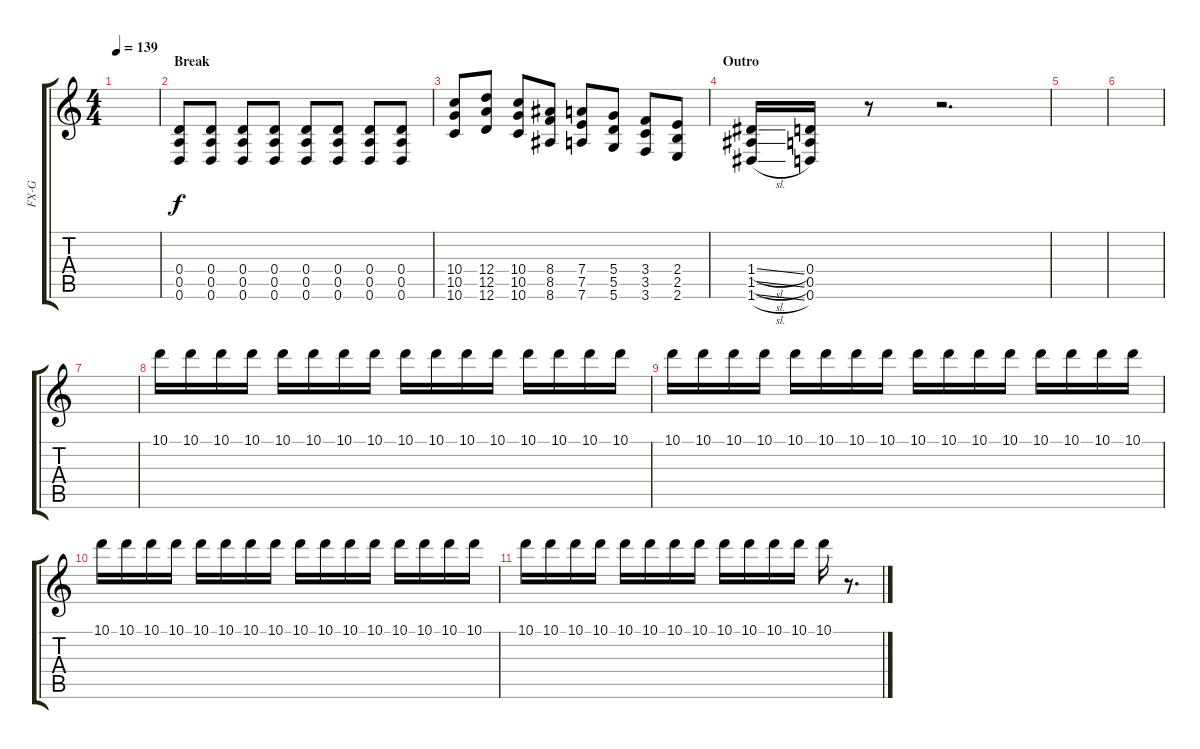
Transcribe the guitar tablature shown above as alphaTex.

\track ("FX-G" "FX-G") {instrument guitarharmonics}
\staff {score tabs}
\tuning (E4 B3 G3 D3 A2 D2) {hide}
\ts (4 4)
\tempo 139
\clef g2
\ks c
|
\section ("" "Break")
(0.4 0.5 0.6).8{volume 13 balance 16 instrument overdrivenguitar} (0.4 0.5 0.6).8 (0.4 0.5 0.6).8 (0.4 0.5 0.6).8 (0.4 0.5 0.6).8 (0.4 0.5 0.6).8 (0.4 0.5 0.6).8 (0.4 0.5 0.6).8 |
(10.4 10.5 10.6).8 (12.4 12.5 12.6).8 (10.4 10.5 10.6).8 (8.4 8.5 8.6).8 (7.4 7.5 7.6).8 (5.4 5.5 5.6).8 (3.4 3.5 3.6).8 (2.4 2.5 2.6).8 |
\section ("" "Outro")
(1.4{sl} 1.5{sl} 1.6{sl}).16 (0.4 0.5 0.6).16 r.8 r.2{d} |
|
|
|
10.1.16{volume 8 balance 0 instrument guitarharmonics} 10.1.16{balance 16} 10.1.16{balance 0} 10.1.16{balance 16} 10.1.16{balance 0} 10.1.16{balance 16} 10.1.16{balance 0} 10.1.16{balance 16} 10.1.16{balance 0} 10.1.16{balance 16} 10.1.16{balance 0} 10.1.16{balance 16} 10.1.16{balance 0} 10.1.16{balance 16} 10.1.16{balance 0} 10.1.16{balance 16} |
10.1.16{balance 0} 10.1.16{balance 16} 10.1.16{balance 0} 10.1.16{balance 16} 10.1.16{balance 0} 10.1.16{balance 16} 10.1.16{balance 0} 10.1.16{balance 16} 10.1.16{balance 0} 10.1.16{balance 16} 10.1.16{balance 0} 10.1.16{balance 16} 10.1.16{balance 0} 10.1.16{balance 16} 10.1.16{balance 0} 10.1.16{balance 16} |
10.1.16{balance 0} 10.1.16{balance 16} 10.1.16{balance 0} 10.1.16{balance 16} 10.1.16{balance 0} 10.1.16{balance 16} 10.1.16{balance 0} 10.1.16{balance 16} 10.1.16{balance 0} 10.1.16{balance 16} 10.1.16{balance 0} 10.1.16{balance 16} 10.1.16{balance 0} 10.1.16{balance 16} 10.1.16{balance 0} 10.1.16{balance 16} |
10.1.16{balance 0} 10.1.16{balance 16} 10.1.16{balance 0} 10.1.16{balance 16} 10.1.16{balance 0} 10.1.16{balance 16} 10.1.16{balance 0} 10.1.16{balance 16} 10.1.16{balance 0} 10.1.16{balance 16} 10.1.16{balance 0} 10.1.16{balance 16} 10.1.16{balance 0} r.8{d}
